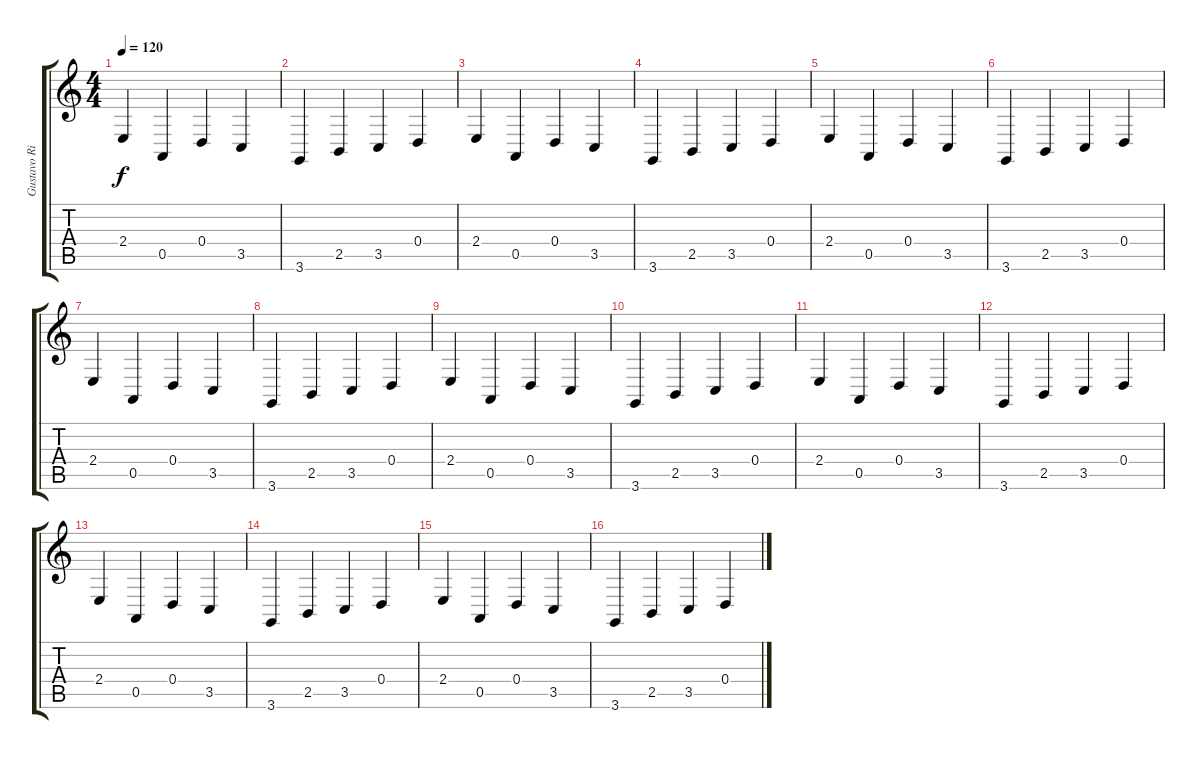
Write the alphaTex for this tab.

\track ("Gustavo Right" "Gustavo Ri") {instrument lead3calliope}
\staff {score tabs}
\tuning (E4 B3 G3 D3 A2 E2) {hide}
\ts (4 4)
\tempo 120
\clef g2
\ks c
2.4.4{dy f} 0.5.4 0.4.4 3.5.4 |
3.6.4 2.5.4 3.5.4 0.4.4 |
2.4.4 0.5.4 0.4.4 3.5.4 |
3.6.4 2.5.4 3.5.4 0.4.4 |
2.4.4 0.5.4 0.4.4 3.5.4 |
3.6.4 2.5.4 3.5.4 0.4.4 |
2.4.4 0.5.4 0.4.4 3.5.4 |
3.6.4 2.5.4 3.5.4 0.4.4 |
2.4.4 0.5.4 0.4.4 3.5.4 |
3.6.4 2.5.4 3.5.4 0.4.4 |
2.4.4 0.5.4 0.4.4 3.5.4 |
3.6.4 2.5.4 3.5.4 0.4.4 |
2.4.4 0.5.4 0.4.4 3.5.4 |
3.6.4 2.5.4 3.5.4 0.4.4 |
2.4.4 0.5.4 0.4.4 3.5.4 |
3.6.4 2.5.4 3.5.4 0.4.4
